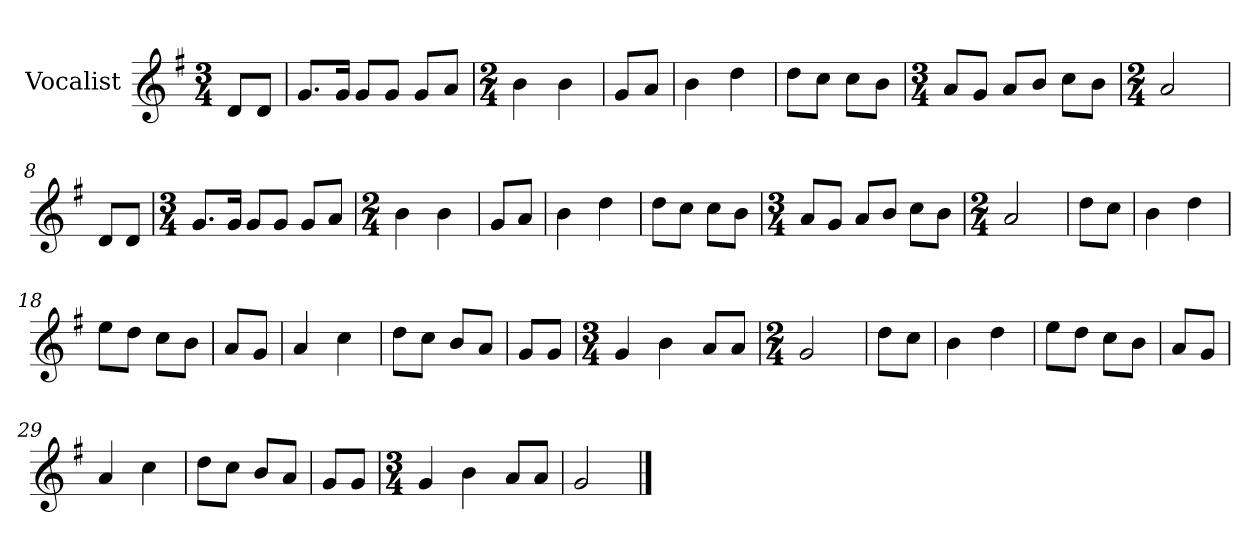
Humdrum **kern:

**kern
*part1
*staff1
*I"Vocalist
*k[f#]
*G:
*M3/4
=
8dL
8dJ
=1
8.gL
16gJk
8gL
8gJ
8gL
8aJ
=2
*M2/4
4b
4b
=3
8gL
8aJ
=4
4b
4dd
=5
8ddL
8ccJ
8ccL
8bJ
=6
*M3/4
8aL
8gJ
8aL
8bJ
8ccL
8bJ
=7
*M2/4
2a
=8
8dL
8dJ
=9
*M3/4
8.gL
16gJk
8gL
8gJ
8gL
8aJ
=10
*M2/4
4b
4b
=11
8gL
8aJ
=12
4b
4dd
=13
8ddL
8ccJ
8ccL
8bJ
=14
*M3/4
8aL
8gJ
8aL
8bJ
8ccL
8bJ
=15
*M2/4
2a
=16
8ddL
8ccJ
=17
4b
4dd
=18
8eeL
8ddJ
8ccL
8bJ
=19
8aL
8gJ
=20
4a
4cc
=21
8ddL
8ccJ
8bL
8aJ
=22
8gL
8gJ
=23
*M3/4
4g
4b
8aL
8aJ
=24
*M2/4
2g
=25
8ddL
8ccJ
=26
4b
4dd
=27
8eeL
8ddJ
8ccL
8bJ
=28
8aL
8gJ
=29
4a
4cc
=30
8ddL
8ccJ
8bL
8aJ
=31
8gL
8gJ
=32
*M3/4
4g
4b
8aL
8aJ
=33
2g
==
*-
